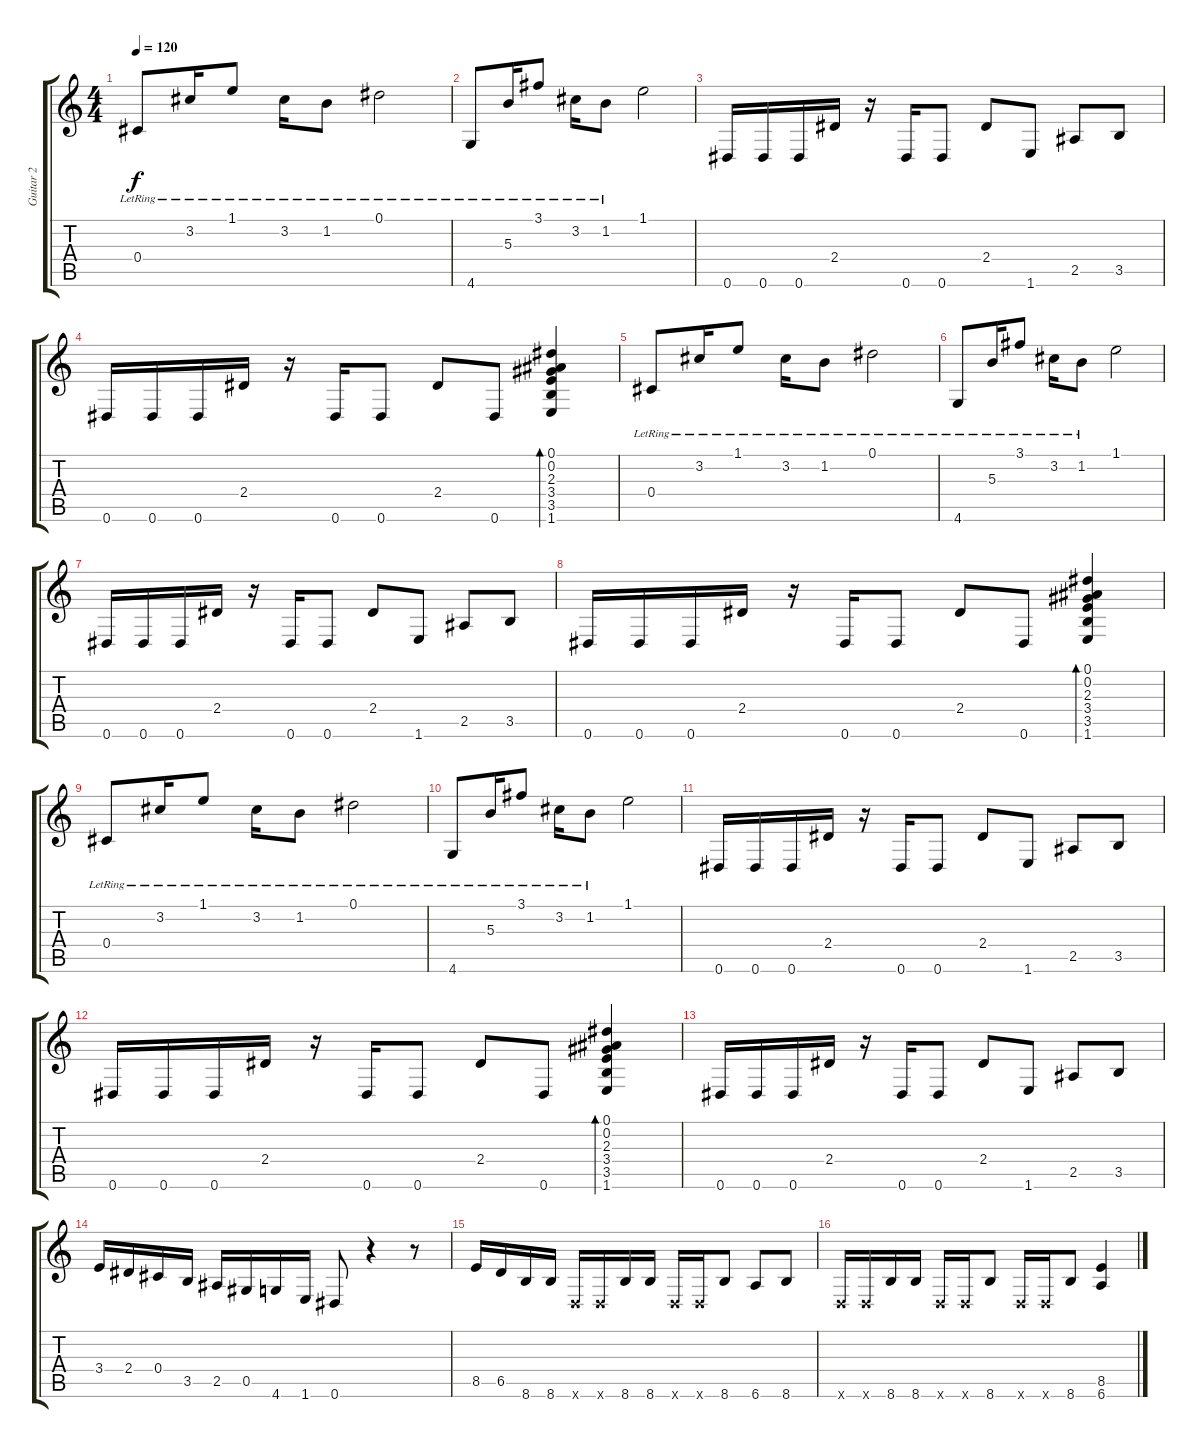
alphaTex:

\track ("Guitar 2" "Guitar 2") {instrument overdrivenguitar}
\staff {score tabs}
\tuning (Eb4 Bb3 Gb3 Db3 Ab2 Eb2) {hide}
\ts (4 4)
\tempo 120
\clef g2
\ks c
0.4{lr}.8{dy f} 3.2{lr}.16 1.1{lr}.8 3.2{lr}.16 1.2{lr}.8 0.1{lr}.2 |
4.6{lr}.8 5.3{lr}.16 3.1{lr}.8 3.2{lr}.16 1.2{lr}.8 1.1.2 |
0.6.16 0.6.16 0.6.16 2.4.16 r.16 0.6.16 0.6.8 2.4.8 1.6.8 2.5.8 3.5.8 |
0.6.16 0.6.16 0.6.16 2.4.16 r.16 0.6.16 0.6.8 2.4.8 0.6.8 (0.1 0.2 2.3 3.4 3.5 1.6).4{bd 60} |
0.4{lr}.8 3.2{lr}.16 1.1{lr}.8 3.2{lr}.16 1.2{lr}.8 0.1{lr}.2 |
4.6{lr}.8 5.3{lr}.16 3.1{lr}.8 3.2{lr}.16 1.2{lr}.8 1.1.2 |
0.6.16 0.6.16 0.6.16 2.4.16 r.16 0.6.16 0.6.8 2.4.8 1.6.8 2.5.8 3.5.8 |
0.6.16 0.6.16 0.6.16 2.4.16 r.16 0.6.16 0.6.8 2.4.8 0.6.8 (0.1 0.2 2.3 3.4 3.5 1.6).4{bd 60} |
0.4{lr}.8 3.2{lr}.16 1.1{lr}.8 3.2{lr}.16 1.2{lr}.8 0.1{lr}.2 |
4.6{lr}.8 5.3{lr}.16 3.1{lr}.8 3.2{lr}.16 1.2{lr}.8 1.1.2 |
0.6.16 0.6.16 0.6.16 2.4.16 r.16 0.6.16 0.6.8 2.4.8 1.6.8 2.5.8 3.5.8 |
0.6.16 0.6.16 0.6.16 2.4.16 r.16 0.6.16 0.6.8 2.4.8 0.6.8 (0.1 0.2 2.3 3.4 3.5 1.6).4{bd 60} |
0.6.16 0.6.16 0.6.16 2.4.16 r.16 0.6.16 0.6.8 2.4.8 1.6.8 2.5.8 3.5.8 |
3.4.16 2.4.16 0.4.16 3.5.16 2.5.16 0.5.16 4.6.16 1.6.16 0.6.8 r.4 r.8 |
8.5.16 6.5.16 8.6.16 8.6.16 -1.6{x}.16 -1.6{x}.16 8.6.16 8.6.16 -1.6{x}.16 -1.6{x}.16 8.6.8 6.6.8 8.6.8 |
-1.6{x}.16 -1.6{x}.16 8.6.16 8.6.16 -1.6{x}.16 -1.6{x}.16 8.6.8 -1.6{x}.16 -1.6{x}.16 8.6.8 (8.5 6.6).4
